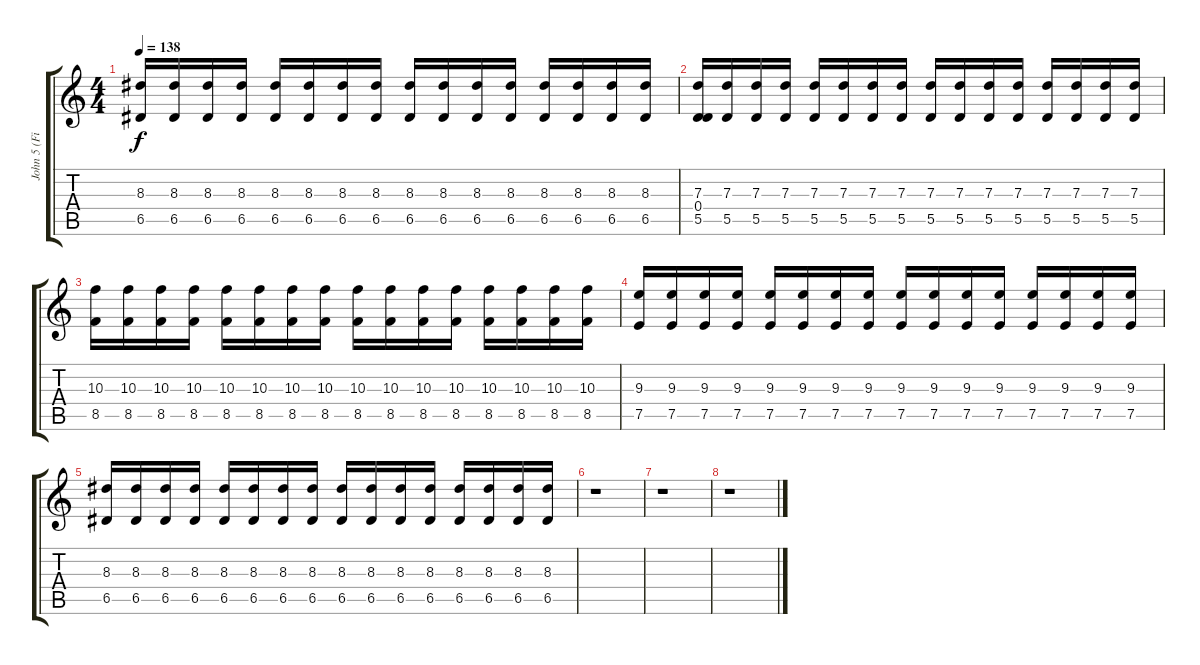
\track ("John 5 (Fills 2)" "John 5 (Fi") {instrument overdrivenguitar}
\staff {score tabs}
\tuning (E4 B3 G3 D3 A2 E2) {hide}
\ts (4 4)
\tempo 138
\clef g2
\ks c
(8.3 6.5).16{dy f} (8.3 6.5).16 (8.3 6.5).16 (8.3 6.5).16 (8.3 6.5).16 (8.3 6.5).16 (8.3 6.5).16 (8.3 6.5).16 (8.3 6.5).16 (8.3 6.5).16 (8.3 6.5).16 (8.3 6.5).16 (8.3 6.5).16 (8.3 6.5).16 (8.3 6.5).16 (8.3 6.5).16 |
(7.3 0.4 5.5).16 (7.3 5.5).16 (7.3 5.5).16 (7.3 5.5).16 (7.3 5.5).16 (7.3 5.5).16 (7.3 5.5).16 (7.3 5.5).16 (7.3 5.5).16 (7.3 5.5).16 (7.3 5.5).16 (7.3 5.5).16 (7.3 5.5).16 (7.3 5.5).16 (7.3 5.5).16 (7.3 5.5).16 |
(10.3 8.5).16 (10.3 8.5).16 (10.3 8.5).16 (10.3 8.5).16 (10.3 8.5).16 (10.3 8.5).16 (10.3 8.5).16 (10.3 8.5).16 (10.3 8.5).16 (10.3 8.5).16 (10.3 8.5).16 (10.3 8.5).16 (10.3 8.5).16 (10.3 8.5).16 (10.3 8.5).16 (10.3 8.5).16 |
(9.3 7.5).16 (9.3 7.5).16 (9.3 7.5).16 (9.3 7.5).16 (9.3 7.5).16 (9.3 7.5).16 (9.3 7.5).16 (9.3 7.5).16 (9.3 7.5).16 (9.3 7.5).16 (9.3 7.5).16 (9.3 7.5).16 (9.3 7.5).16 (9.3 7.5).16 (9.3 7.5).16 (9.3 7.5).16 |
(8.3 6.5).16 (8.3 6.5).16 (8.3 6.5).16 (8.3 6.5).16 (8.3 6.5).16 (8.3 6.5).16 (8.3 6.5).16 (8.3 6.5).16 (8.3 6.5).16 (8.3 6.5).16 (8.3 6.5).16 (8.3 6.5).16 (8.3 6.5).16 (8.3 6.5).16 (8.3 6.5).16 (8.3 6.5).16 |
r.1{volume 7} |
r.1 |
r.1
